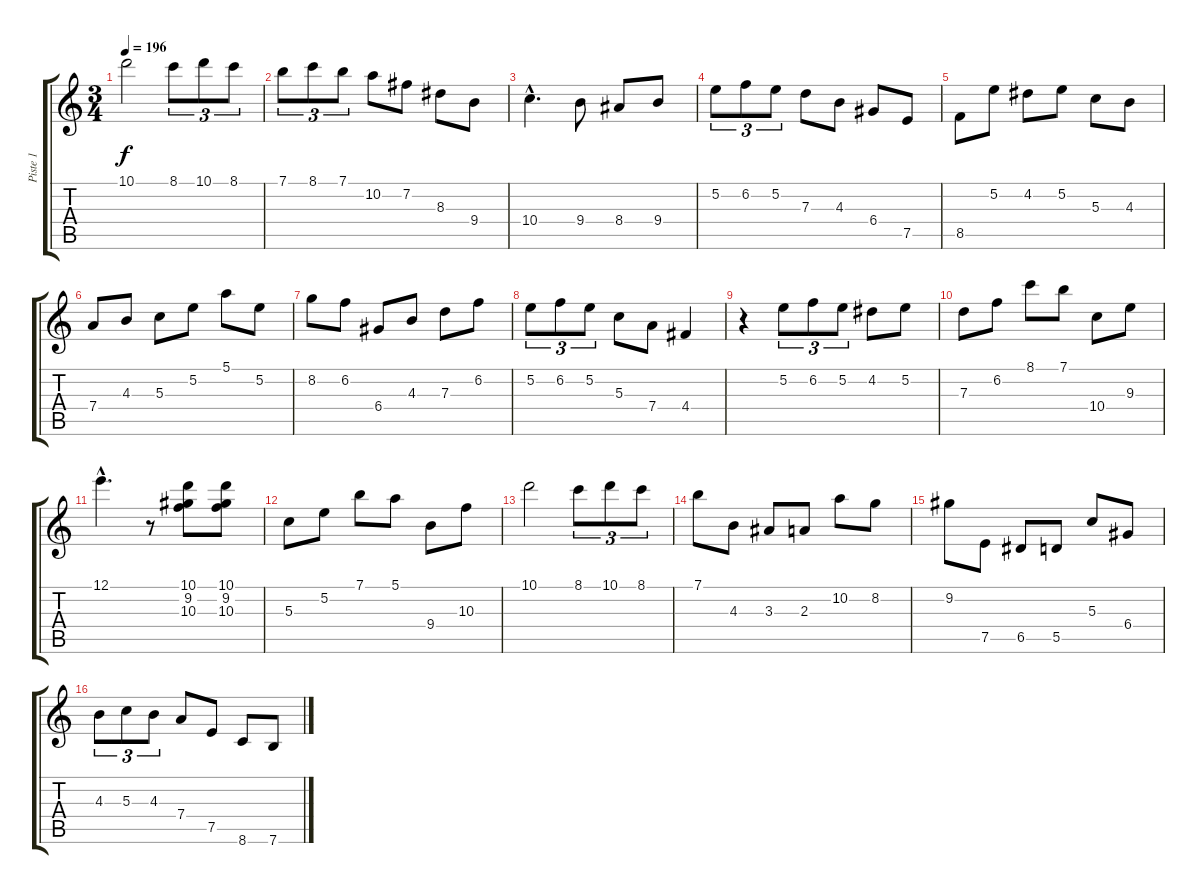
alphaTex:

\track ("Piste 1" "Piste 1") {instrument acousticguitarnylon}
\staff {score tabs}
\tuning (E4 B3 G3 D3 A2 E2) {hide}
\ts (3 4)
\tempo 196
\clef g2
\ks c
10.1.2{dy f} 8.1.8{tu (3 2)} 10.1.8{tu (3 2)} 8.1.8{tu (3 2)} |
7.1.8{tu (3 2)} 8.1.8{tu (3 2)} 7.1.8{tu (3 2)} 10.2.8 7.2.8 8.3.8 9.4.8 |
10.4{hac}.4{d} 9.4.8 8.4.8 9.4.8 |
5.2.8{tu (3 2)} 6.2.8{tu (3 2)} 5.2.8{tu (3 2)} 7.3.8 4.3.8 6.4.8 7.5.8 |
8.5.8 5.2.8 4.2.8 5.2.8 5.3.8 4.3.8 |
7.4.8 4.3.8 5.3.8 5.2.8 5.1.8 5.2.8 |
8.2.8 6.2.8 6.4.8 4.3.8 7.3.8 6.2.8 |
5.2.8{tu (3 2)} 6.2.8{tu (3 2)} 5.2.8{tu (3 2)} 5.3.8 7.4.8 4.4.4 |
r.4 5.2.8{tu (3 2)} 6.2.8{tu (3 2)} 5.2.8{tu (3 2)} 4.2.8 5.2.8 |
7.3.8 6.2.8 8.1.8 7.1.8 10.4.8 9.3.8 |
12.1{hac}.4{d} r.8 (10.1 9.2 10.3).8 (10.1 9.2 10.3).8 |
5.3.8 5.2.8 7.1.8 5.1.8 9.4.8 10.3.8 |
10.1.2 8.1.8{tu (3 2)} 10.1.8{tu (3 2)} 8.1.8{tu (3 2)} |
7.1.8 4.3.8 3.3.8 2.3.8 10.2.8 8.2.8 |
9.2.8 7.5.8 6.5.8 5.5.8 5.3.8 6.4.8 |
4.3.8{tu (3 2)} 5.3.8{tu (3 2)} 4.3.8{tu (3 2)} 7.4.8 7.5.8 8.6.8 7.6.8
